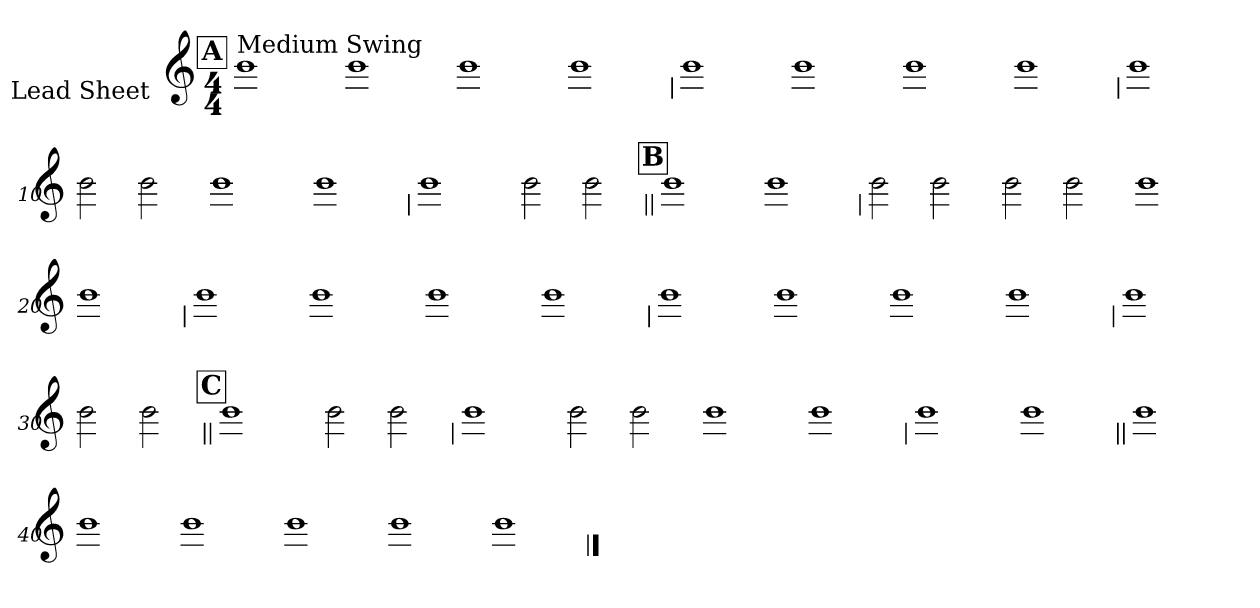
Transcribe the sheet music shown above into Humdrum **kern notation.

**kern
*part1
*staff1
*I"Lead Sheet
*stria0
*clefG2
*k[]
*C:
*M4/4
!!LO:REH:place=s1:a:t=A
=1||
!LO:TX:a:t=Medium Swing
1b
=2-
1b
=3-
1b
=4-
1b
!!LO:LB:g=z
=5
1b
=6-
1b
=7-
1b
=8-
1b
!!LO:LB:g=z
=9
1b
=10-
2b
2b
=11-
1b
=12-
1b
!!LO:LB:g=z
=13
1b
=14-
2b
2b
!!LO:REH:place=s1:a:t=B
=15||
1b
=16-
1b
!!LO:LB:g=z
=17
2b
2b
=18-
2b
2b
=19-
1b
=20-
1b
!!LO:LB:g=z
=21
1b
=22-
1b
=23-
1b
=24-
1b
!!LO:LB:g=z
=25
1b
=26-
1b
=27-
1b
=28-
1b
!!LO:LB:g=z
=29
1b
=30-
2b
2b
!!LO:REH:place=s1:a:t=C
=31||
1b
=32-
2b
2b
!!LO:LB:g=z
=33
1b
=34-
2b
2b
=35-
1b
=36-
1b
!!LO:LB:g=z
=37
1b
=38-
1b
!!LO:LB:g=z
=39||
1b
=40-
1b
=41-
1b
=42-
1b
=43-
1b
=44-
1b
==
*-
